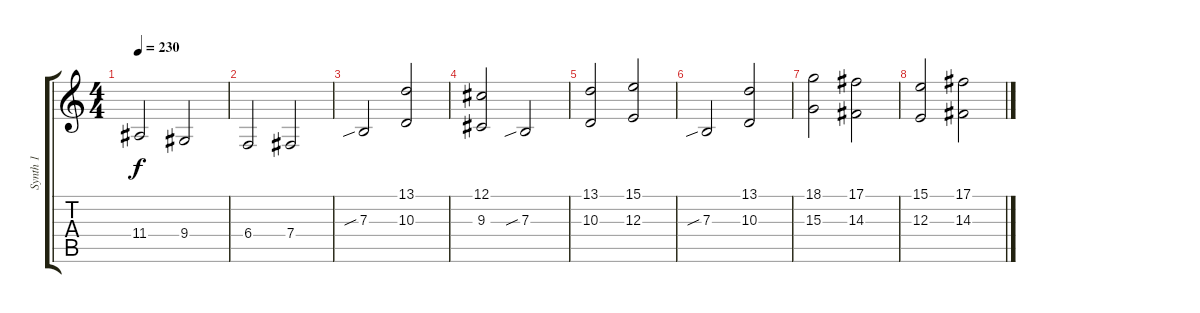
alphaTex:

\track ("Synth 1" "Synth 1") {instrument choiraahs}
\staff {score tabs}
\tuning (Db4 Ab3 E3 B2 Gb2 Db2) {hide}
\ts (4 4)
\tempo 230
\clef g2
\ks c
11.4.2{dy f} 9.4.2 |
6.4.2 7.4.2 |
7.3{sib}.2{volume 11} (13.1 10.3).2 |
(12.1 9.3).2 7.3{sib}.2 |
(13.1 10.3).2 (15.1 12.3).2 |
7.3{sib}.2 (13.1 10.3).2 |
(18.1 15.3).2 (17.1 14.3).2 |
(15.1 12.3).2 (17.1 14.3).2
